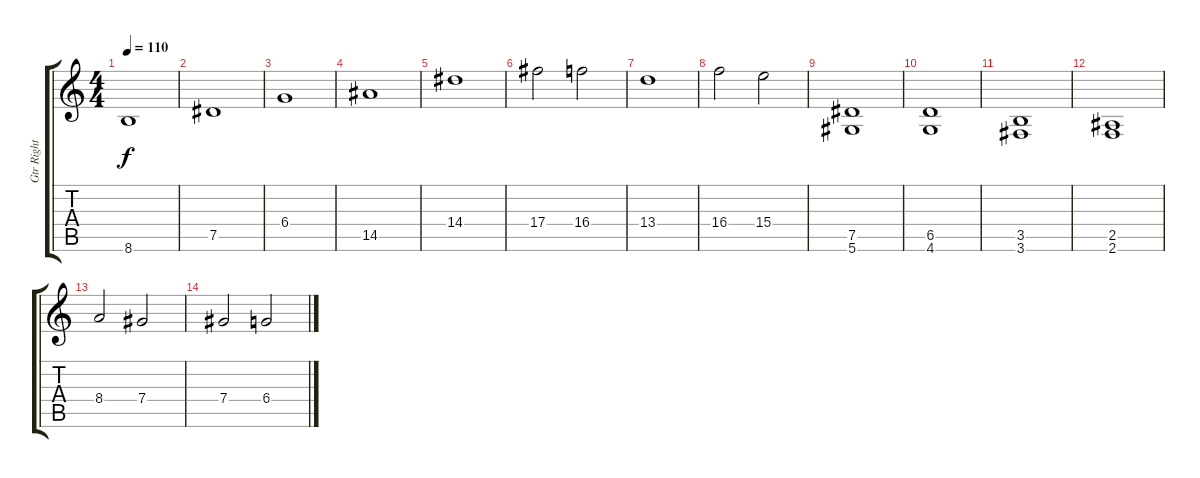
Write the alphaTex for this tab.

\track ("Gtr Right" "Gtr Right") {instrument distortionguitar}
\staff {score tabs}
\tuning (Eb4 Bb3 Gb3 Db3 Ab2 Eb2) {hide}
\ts (4 4)
\tempo 110
\clef g2
\ks c
8.6.1{dy f instrument distortionguitar} |
7.5.1 |
6.4.1 |
14.5.1 |
14.4.1 |
17.4.2 16.4.2 |
13.4.1 |
16.4.2 15.4.2 |
(7.5 5.6).1 |
(6.5 4.6).1 |
(3.5 3.6).1 |
(2.5 2.6).1 |
8.4.2 7.4.2 |
7.4.2 6.4.2
